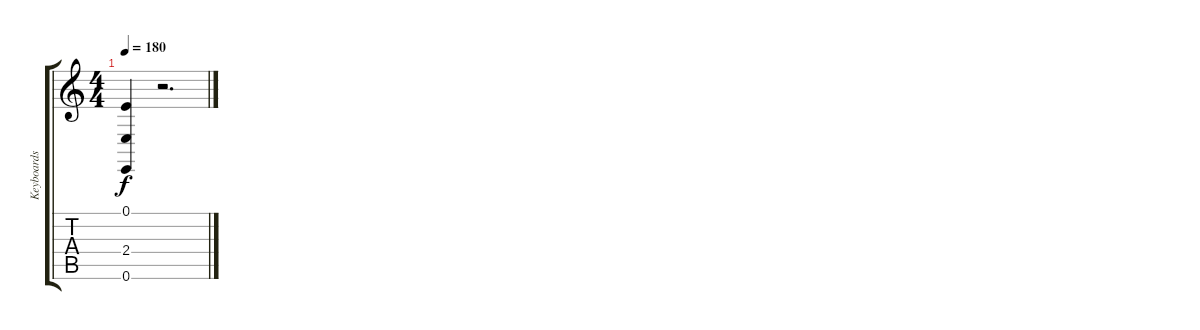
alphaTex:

\track ("Keyboards (Gorelych)" "Keyboards ") {instrument stringensemble1}
\staff {score tabs}
\tuning (E4 B3 G3 D3 A2 E2) {hide}
\ts (4 4)
\tempo 180
\clef g2
\ks c
(0.1 2.4 0.6).4{dy f instrument orchestrahit} r.2{d}
